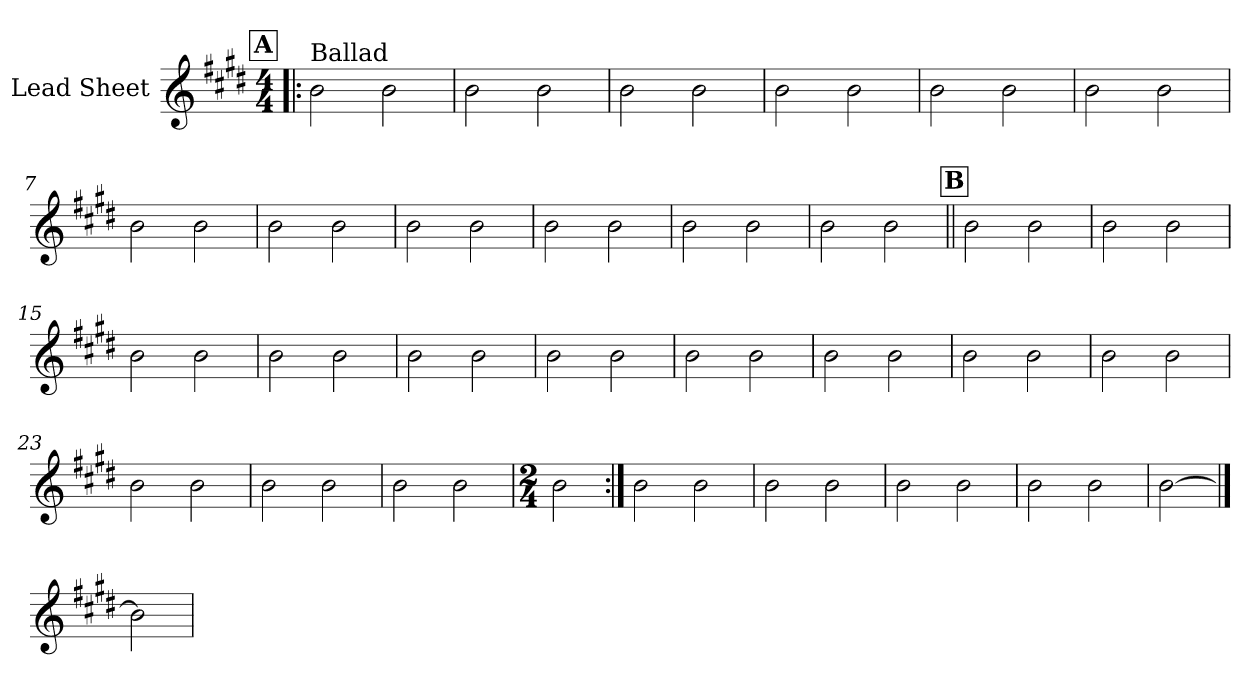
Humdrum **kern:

**kern
*part1
*staff1
*I"Lead Sheet
*clefG2
*k[f#c#g#d#]
*E:
*M4/4
*MM58
!!LO:REH:place=s1:a:fs=14:t=A
=1!|:
!LO:TX:a:t=Ballad
2b\
2b\
=2
2b\
2b\
=3
2b\
2b\
=4
2b\
2b\
!!LO:LB:g=z
=5
2b\
2b\
=6
2b\
2b\
=7
2b\
2b\
=8
2b\
2b\
!!LO:LB:g=z
=9
2b\
2b\
=10
2b\
2b\
=11
2b\
2b\
=12
2b\
2b\
!!LO:LB:g=z
!!LO:REH:place=s1:a:fs=14:t=B
=13||
2b\
2b\
=14
2b\
2b\
=15
2b\
2b\
=16
2b\
2b\
!!LO:LB:g=z
=17
2b\
2b\
=18
2b\
2b\
=19
2b\
2b\
=20
2b\
2b\
!!LO:LB:g=z
=21
2b\
2b\
=22
2b\
2b\
=23
2b\
2b\
=24
2b\
2b\
!!LO:LB:g=z
=25
2b\
2b\
=26
*M2/4
2b\
=27:|!
2b\
2b\
=28
2b\
2b\
!!LO:LB:g=z
=29
2b\
2b\
=30
2b\
2b\
=31
[2b
==32
2b]
=
*-
